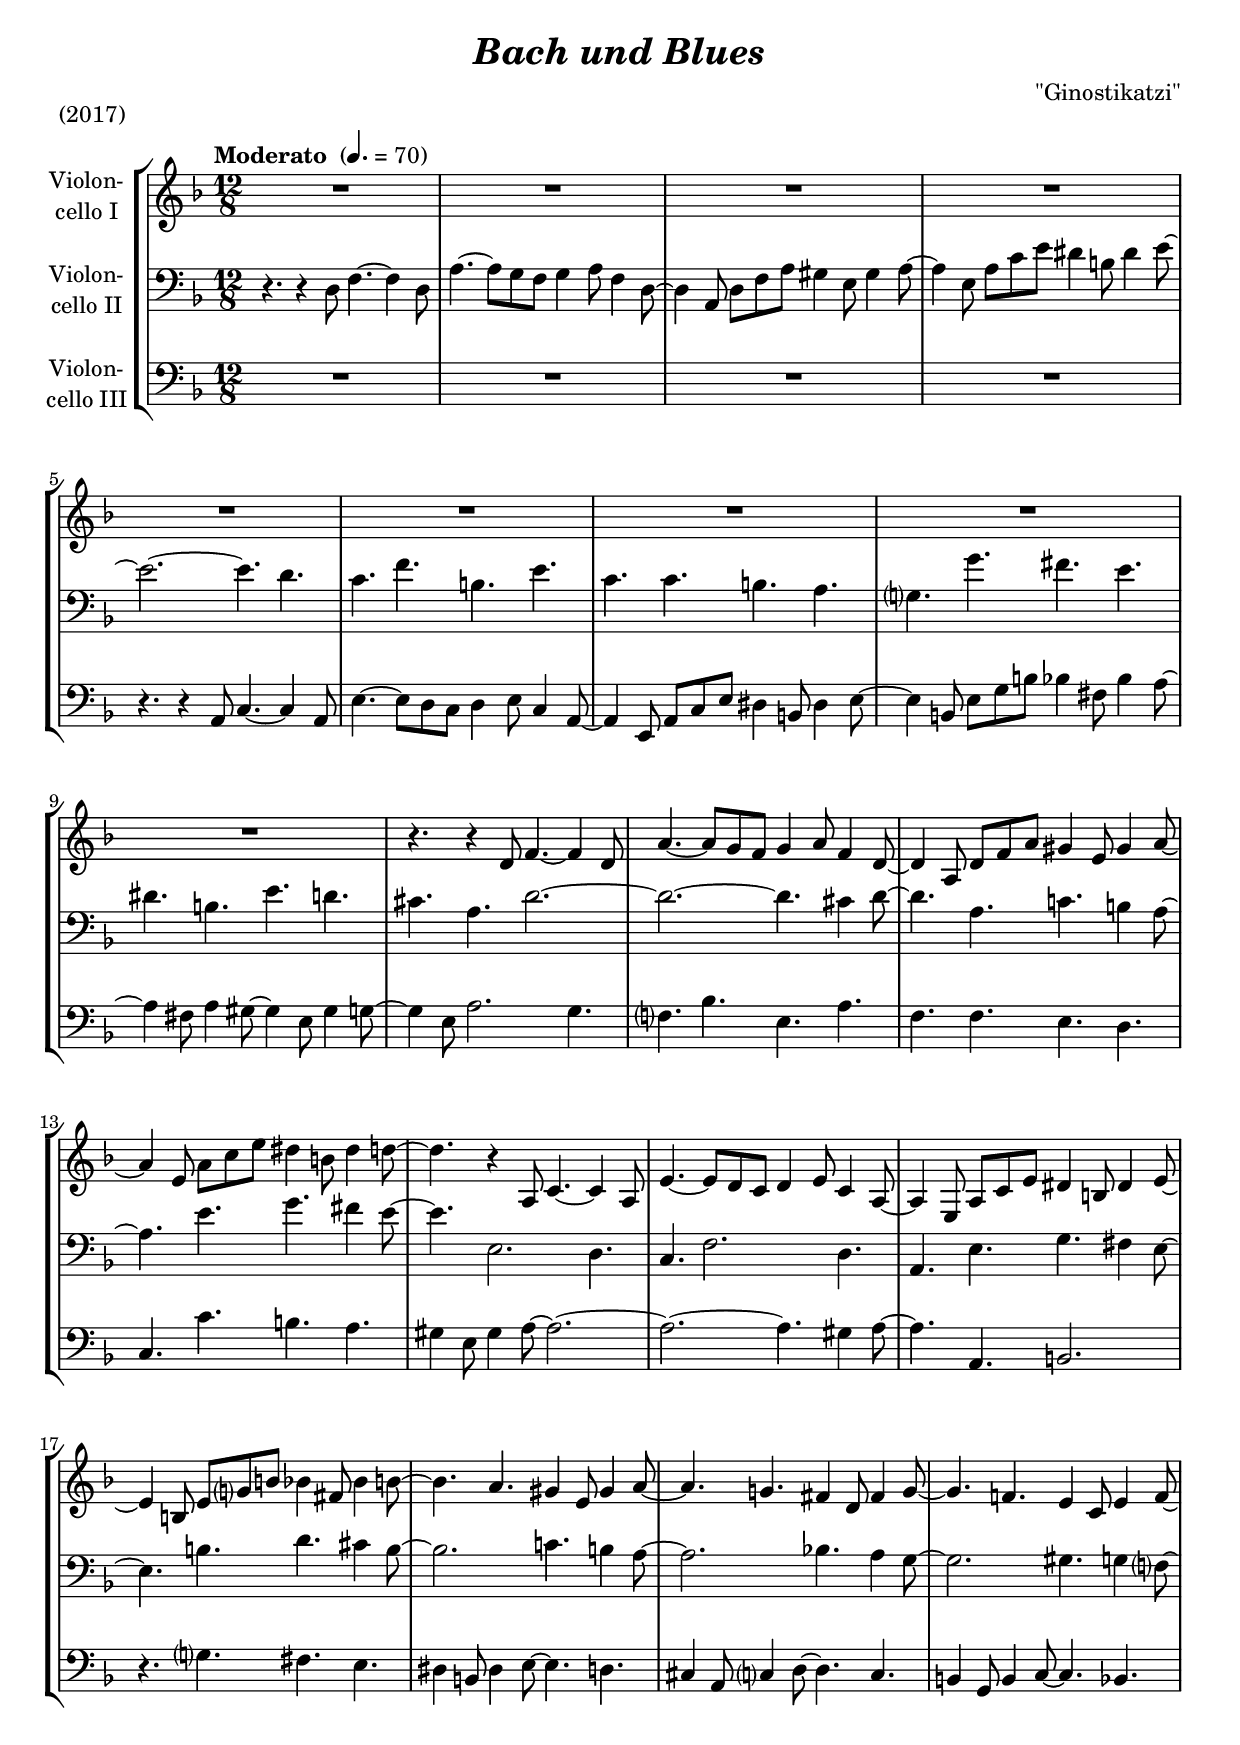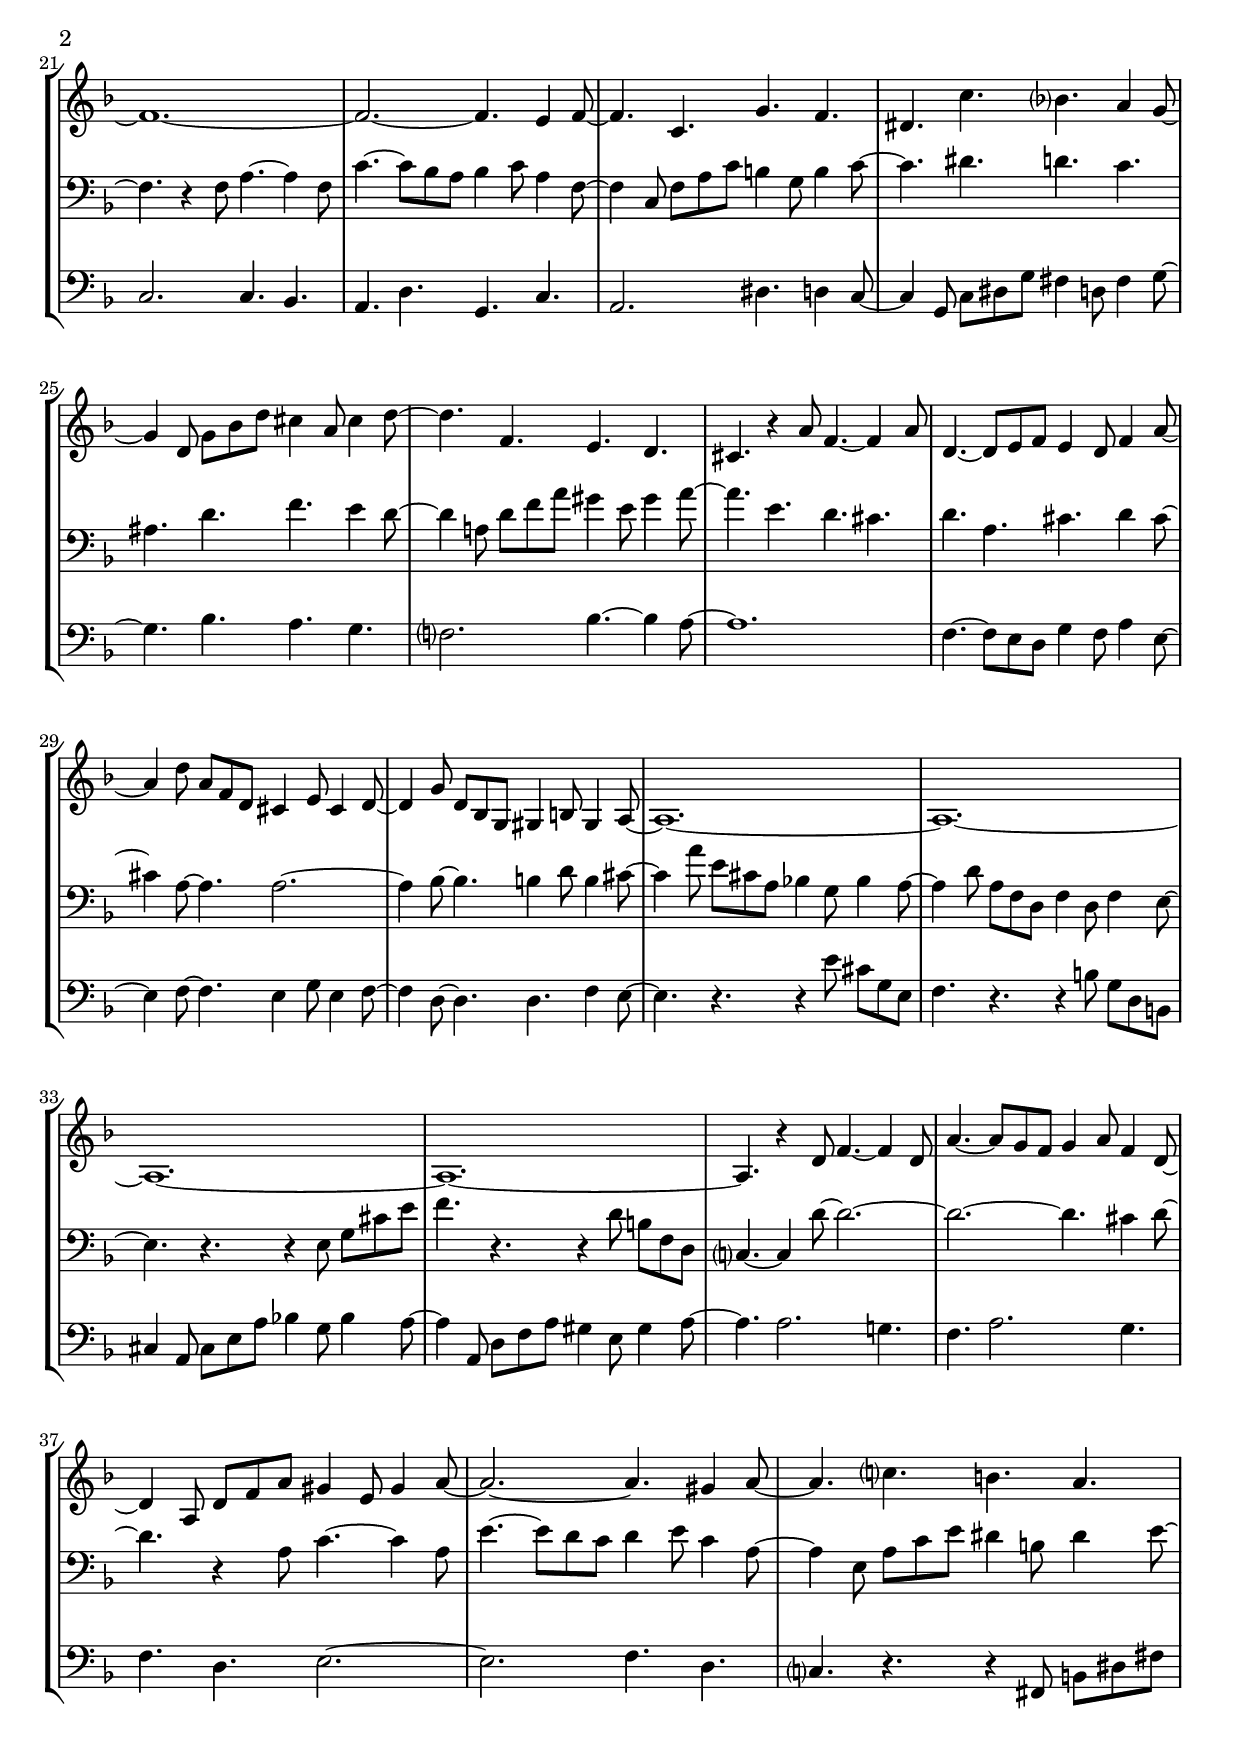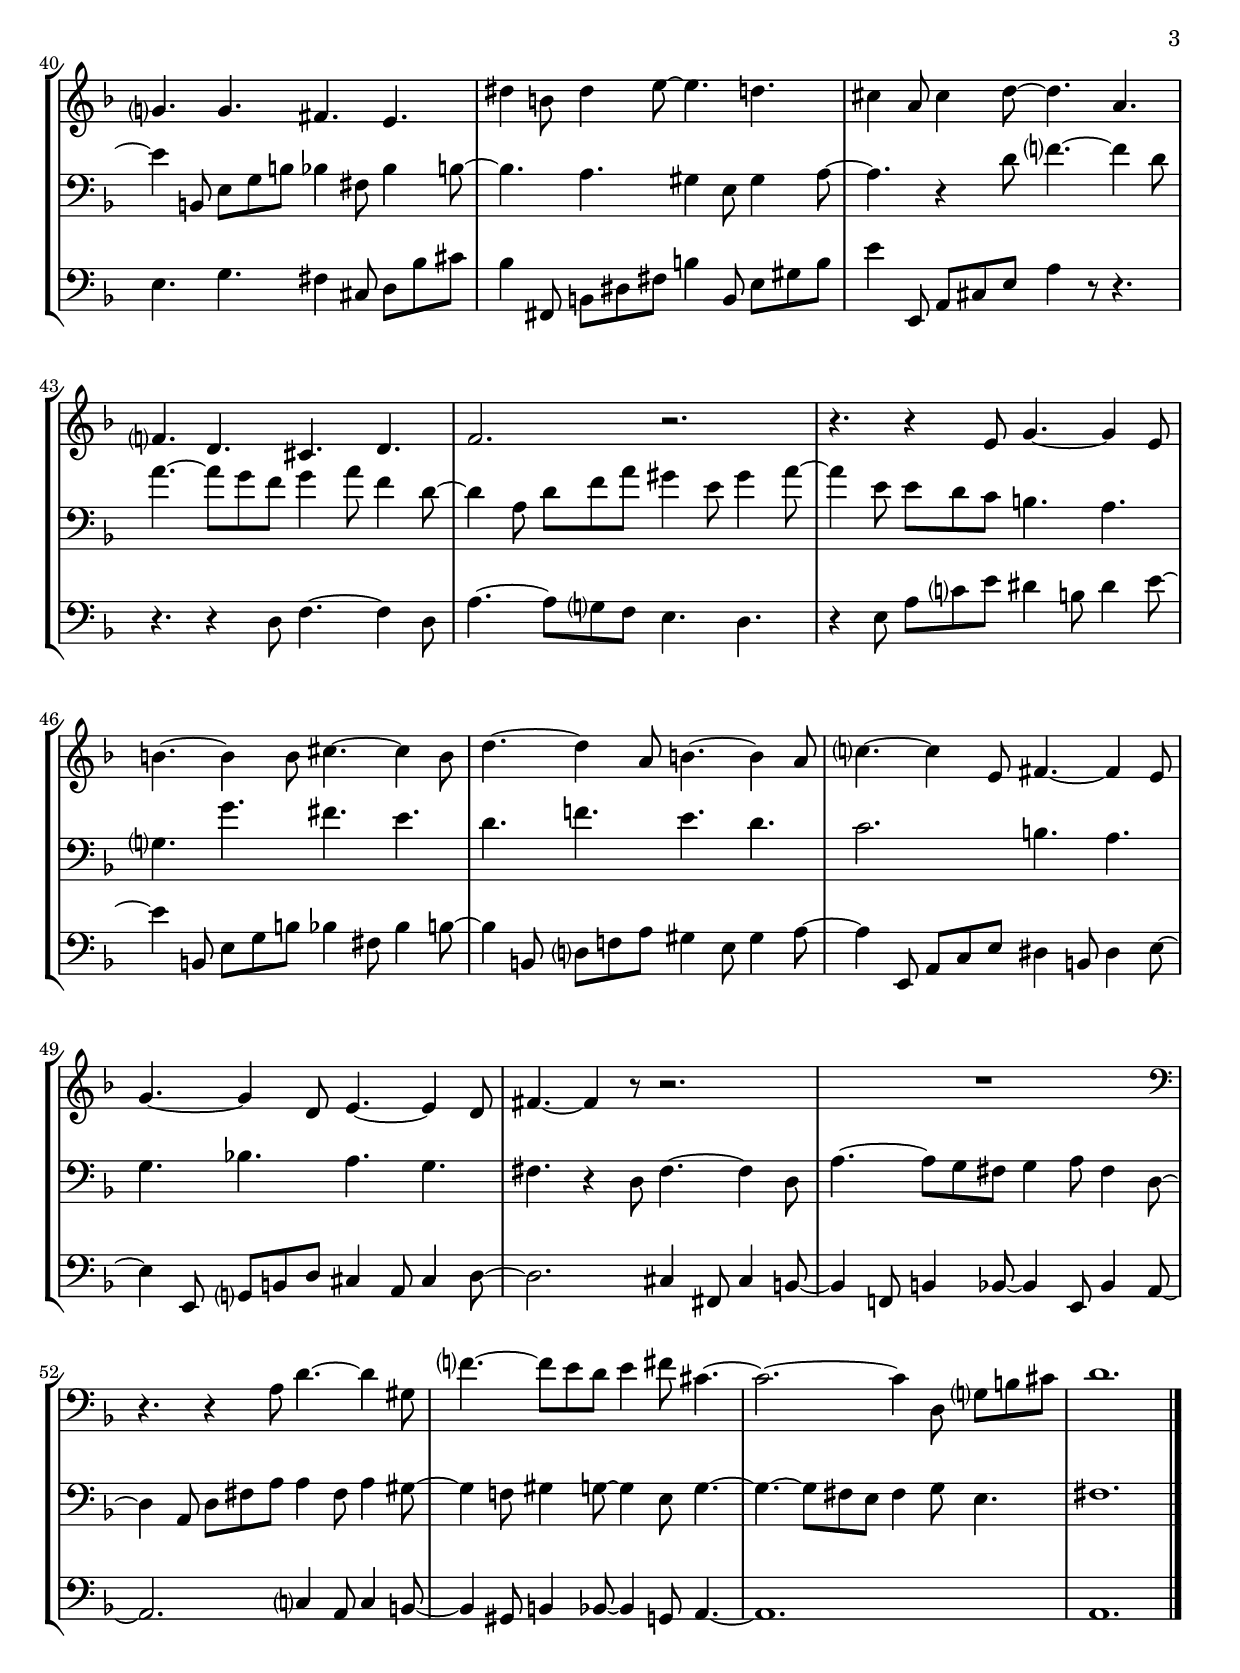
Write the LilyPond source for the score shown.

\version "2.18.2"
\include "deutsch.ly"
  
#(set-global-staff-size 20)

\header {
  title     = \markup \bold \italic "Bach und Blues"
  composer  = "\"Ginostikatzi\""
%  arranger  = ""
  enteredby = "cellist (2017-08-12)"
  piece     = "(2017)"
}

voiceconsts = {
  \key c \minor
  \time 12/8
  \clef "bass"
  \numericTimeSignature
  \compressFullBarRests
  % Set default beaming for all staves
%  \set Timing.beamExceptions = #'()
%  \set Timing.baseMoment     = #(ly:make-moment 1 4)
%  \set Timing.beatStructure  = #'(1 1 1)
  \tempo "Moderato " 4.=70
}

mist = "string ensemble 1"
miba = "cello"

va = \relative c' {
  \voiceconsts
  \clef "treble"

  R1.*9
  r4. r4 c8 es4.~ es4 c8
  g'4.~ g8 f es f4 g8 es4 c8~
  c4 g8 c es g fis4 d8 fis4 g8~

  g4 d8 g b d cis4 a8 cis4 c8~
  c4. r4 g,8 b4.~ b4 g8
  d'4.~ d8 c b c4 d8 b4 g8~

  g4 d8 g b d cis4 a8 cis4 d8~
  d4 a8 d f? a as4 e8 as4 a8~
  a4. g fis4 d8 fis4 g8~

  g4. f! e4 c8 e4 f8~
  f4. es! d4 b8 d4 es8~
  es1.~
  es2.~ es4. d4 es8~
  es4. b f' es
  cis b' as? g4 f8~
  f4 c8 f as c h4 g8 h4 c8~
  c4. es, d c
  h r4 g'8 es4.~ es4 g8
  c,4.~ c8 d es d4 c8 es4 g8~

  g4 c8 g es c h4 d8 h4 c8~
  c4 f8 c as f fis4 a8 fis4 g8~
  g1.~
  g~
  g~
  g~

  g4. r4 c8 es4.~ es4 c8
  g'4.~ g8 f es f4 g8 es4 c8~
  c4 g8 c es g fis4 d8 fis4 g8~
  g2.~ g4. fis4 g8~

  g4. b? a g
  f? f e d
  cis'4 a8 cis4 d8~ d4. c
  h4 g8 h4 c8~ c4. g
  es? c h c
  es2. r

  r4. r4 d8 f4.~ f4 d8
  a'4.~ a4 a8 h4.~ h4 a8
  c4.~ c4 g8 a4.~ a4 g8
  b?4.~ b4 d,8 e4.~ e4 d8
  f4.~ f4 c8 d4.~ d4 c8

  e4.~ e4 r8 r2.
  R1. \clef "bass"
  r4. r4 g,8 c4.~ c4 fis,8
  es'?4.~ es8 d c d4 e8 h4.~
  h2.~ h4 c,8 f? a h
  c1. \bar "|."
}

vb = \relative c {
  \voiceconsts
  
  r4. r4 c8 es4.~ es4 c8
  g'4.~ g8 f es f4 g8 es4 c8~
  c4 g8 c es g fis4 d8 fis4 g8~
  g4 d8 g b d cis4 a8 cis4 d8~

  d2.~ d4. c
  b es a, d
  b b a g
  f? f' e d
  cis a d c
  h g c2.~

  c~ c4. h4 c8~
  c4. g b! a4 g8~
  g4. d' f e4 d8~
  d4. d,2. c4.
  b es2. c4.
  g d' f e4 d8~

  d4. a' c h4 a8~
  a2. b!4. a4 g8~
  g2. as!4. g4 f8~
  f2. fis4. f4 es?8~
  es4. r4 es8 g4.~ g4 es8
  b'4.~ b8 as g as4 b8 g4 es8~

  es4 b8 es g b a4 f8 a4 b8~
  b4. cis c b
  gis c es d4 c8~
  c4 g!8 c es g fis4 d8 fis4 g8~

  g4. d c h
  c g h c4 h8~
  h4 g8~ g4. g2.~
  g4 as8~ as4. a4 c8 a4 h8~
  h4 g'8 d h g as!4 f8 as4 g8~

  g4 c8 g es c es4 c8 es4 d8~
  d4. r r4 d8 f h d
  es4. r r4 c8 a es c
  b?4.~ b4 c'8~ c2.~
  c~ c4. h4 c8~

  c4. r4 g8 b4.~ b4 g8
  d'4.~ d8 c b c4 d8 b4 g8~
  g4 d8 g b d cis4 a8 cis4 d8~
  d4 a,8 d f a as4 e8 as4 a8~

  a4. g fis4 d8 fis4 g8~
  g4. r4 c8 es?4.~ es4 c8
  g'4.~ g8 f es f4 g8 es4 c8~
  c4 g8 c es g fis4 d8 fis4 g8~

  g4 d8 d c b a4. g
  f? f' e d
  c es! d c
  b2. a4. g
  f as! g f

  e r4 c8 e4.~ e4 c8
  g'4.~ g8 f e f4 g8 e4 c8~
  c4 g8 c e g g4 e8 g4 fis8~
  fis4 es!8 fis4 f8~ f4 d8 f4.~

  f~ f8 e d e4 f8 d4.
  e1. \bar "|."
}

vc = \relative c {
  \voiceconsts

  R1.*4
  r4. r4 g8 b4.~ b4 g8
  d'4.~ d8 c b c4 d8 b4 g8~
  g4 d8 g b d cis4 a8 cis4 d8~

  d4 a8 d f a as4 e8 as4 g8~
  g4 e8 g4 fis8~ fis4 d8 fis4 f8~
  f4 d8 g2. f4.
  es? as d, g
  es es d c

  b b' a g
  fis4 d8 fis4 g8~ g2.~
  g~ g4. fis4 g8~
  g4. g, a2.
  r4. f'? e d
  cis4 a8 cis4 d8~ d4. c

  h4 g8 b?4 c8~ c4. b
  a4 f8 a4 b8~ b4. as
  b2. b4. as
  g c f, b
  g2. cis4. c4 b8~

  b4 f8 b cis f e4 c8 e4 f8~
  f4. as g f
  es?2. as4.~ as4 g8~
  g1.
  es4.~ es8 d c f4 es8 g4 d8~
  d4 es8~ es4. d4 f8 d4 es8~

  es4 c8~ c4. c es4 d8~
  d4. r r4 d'8 h f d
  es4. r r4 a8 f c a
  h4 g8 h d g as!4 f8 as4 g8~

  g4 g,8 c es g fis4 d8 fis4 g8~
  g4. g2. f!4.
  es g2. f4.
  es c d2.~
  d es4. c
  b? r r4 e,8 a cis e

  d4. f e4 h8 c as' h
  as4 e,8 a cis e a4 a,8 d fis a
  d4 d,,8 g h d g4 r8 r4.
  r r4 c,8 es4.~ es4 c8

  g'4.~ g8 f? es d4. c
  r4 d8 g b? d cis4 a8 cis4 d8~
  d4 a,8 d f a as4 e8 as4 a8~
  a4 a,8 c? es! g fis4 d8 fis4 g8~

  g4 d,8 g b d cis4 a8 cis4 d8~
  d4 d,8 f? a c h4 g8 h4 c8~
  c2. h4 e,8 h'4 a8~
  a4 es!8 a4 as8~ as4 d,8 as'4 g8~

  g2. b?4 g8 b4 a8~
  a4 fis8 a4 as8~ as4 f8 g4.~
  g1.
  g \bar "|."
}


music = \new StaffGroup <<
      \new Staff {
	\set Staff.midiInstrument = \miba
	\set Staff.instrumentName = \markup \center-column { "Violon-" "cello I" }
	\transpose c d { \va }
      }

      \new Staff {
	\set Staff.midiInstrument = \miba
	\set Staff.instrumentName = \markup \center-column { "Violon-" "cello II" }
	\transpose c d { \vb }
      }

      \new Staff {
	\set Staff.midiInstrument = \miba
	\set Staff.instrumentName = \markup \center-column { "Violon-" "cello III" }
	\transpose c d { \vc }
      }
>>

\book {
  \score {
    \music
    \layout {}
  }

  \score {
    \unfoldRepeats \music

    \midi {
      \context {
        \Score
      }
    }
  }
}
